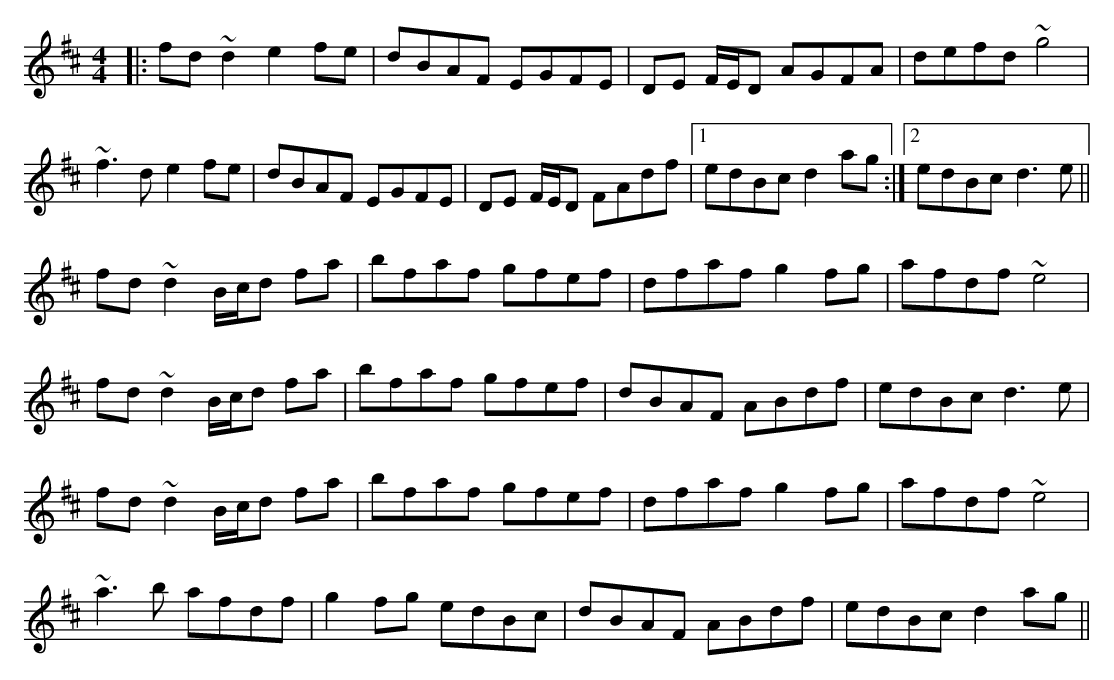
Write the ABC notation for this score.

X:1
M:4/4
K:D
|:fd ~d2 e2fe|dBAF EGFE|DE F/E/D AGFA|defd ~g4|
~f3de2 fe|dBAF EGFE|DE F/E/D FAdf|1 edBc d2 ag:|2 edBc d3e||
fd~d2 B/c/d fa|bfaf gfef|dfaf g2 fg|afdf ~e4|
fd~d2 B/c/d fa|bfaf gfef|dBAF ABdf|edBc d3e|
fd~d2 B/c/d fa|bfaf gfef|dfaf g2 fg|afdf ~e4|
~a3b afdf|g2fg edBc|dBAF ABdf|edBc d2ag||
